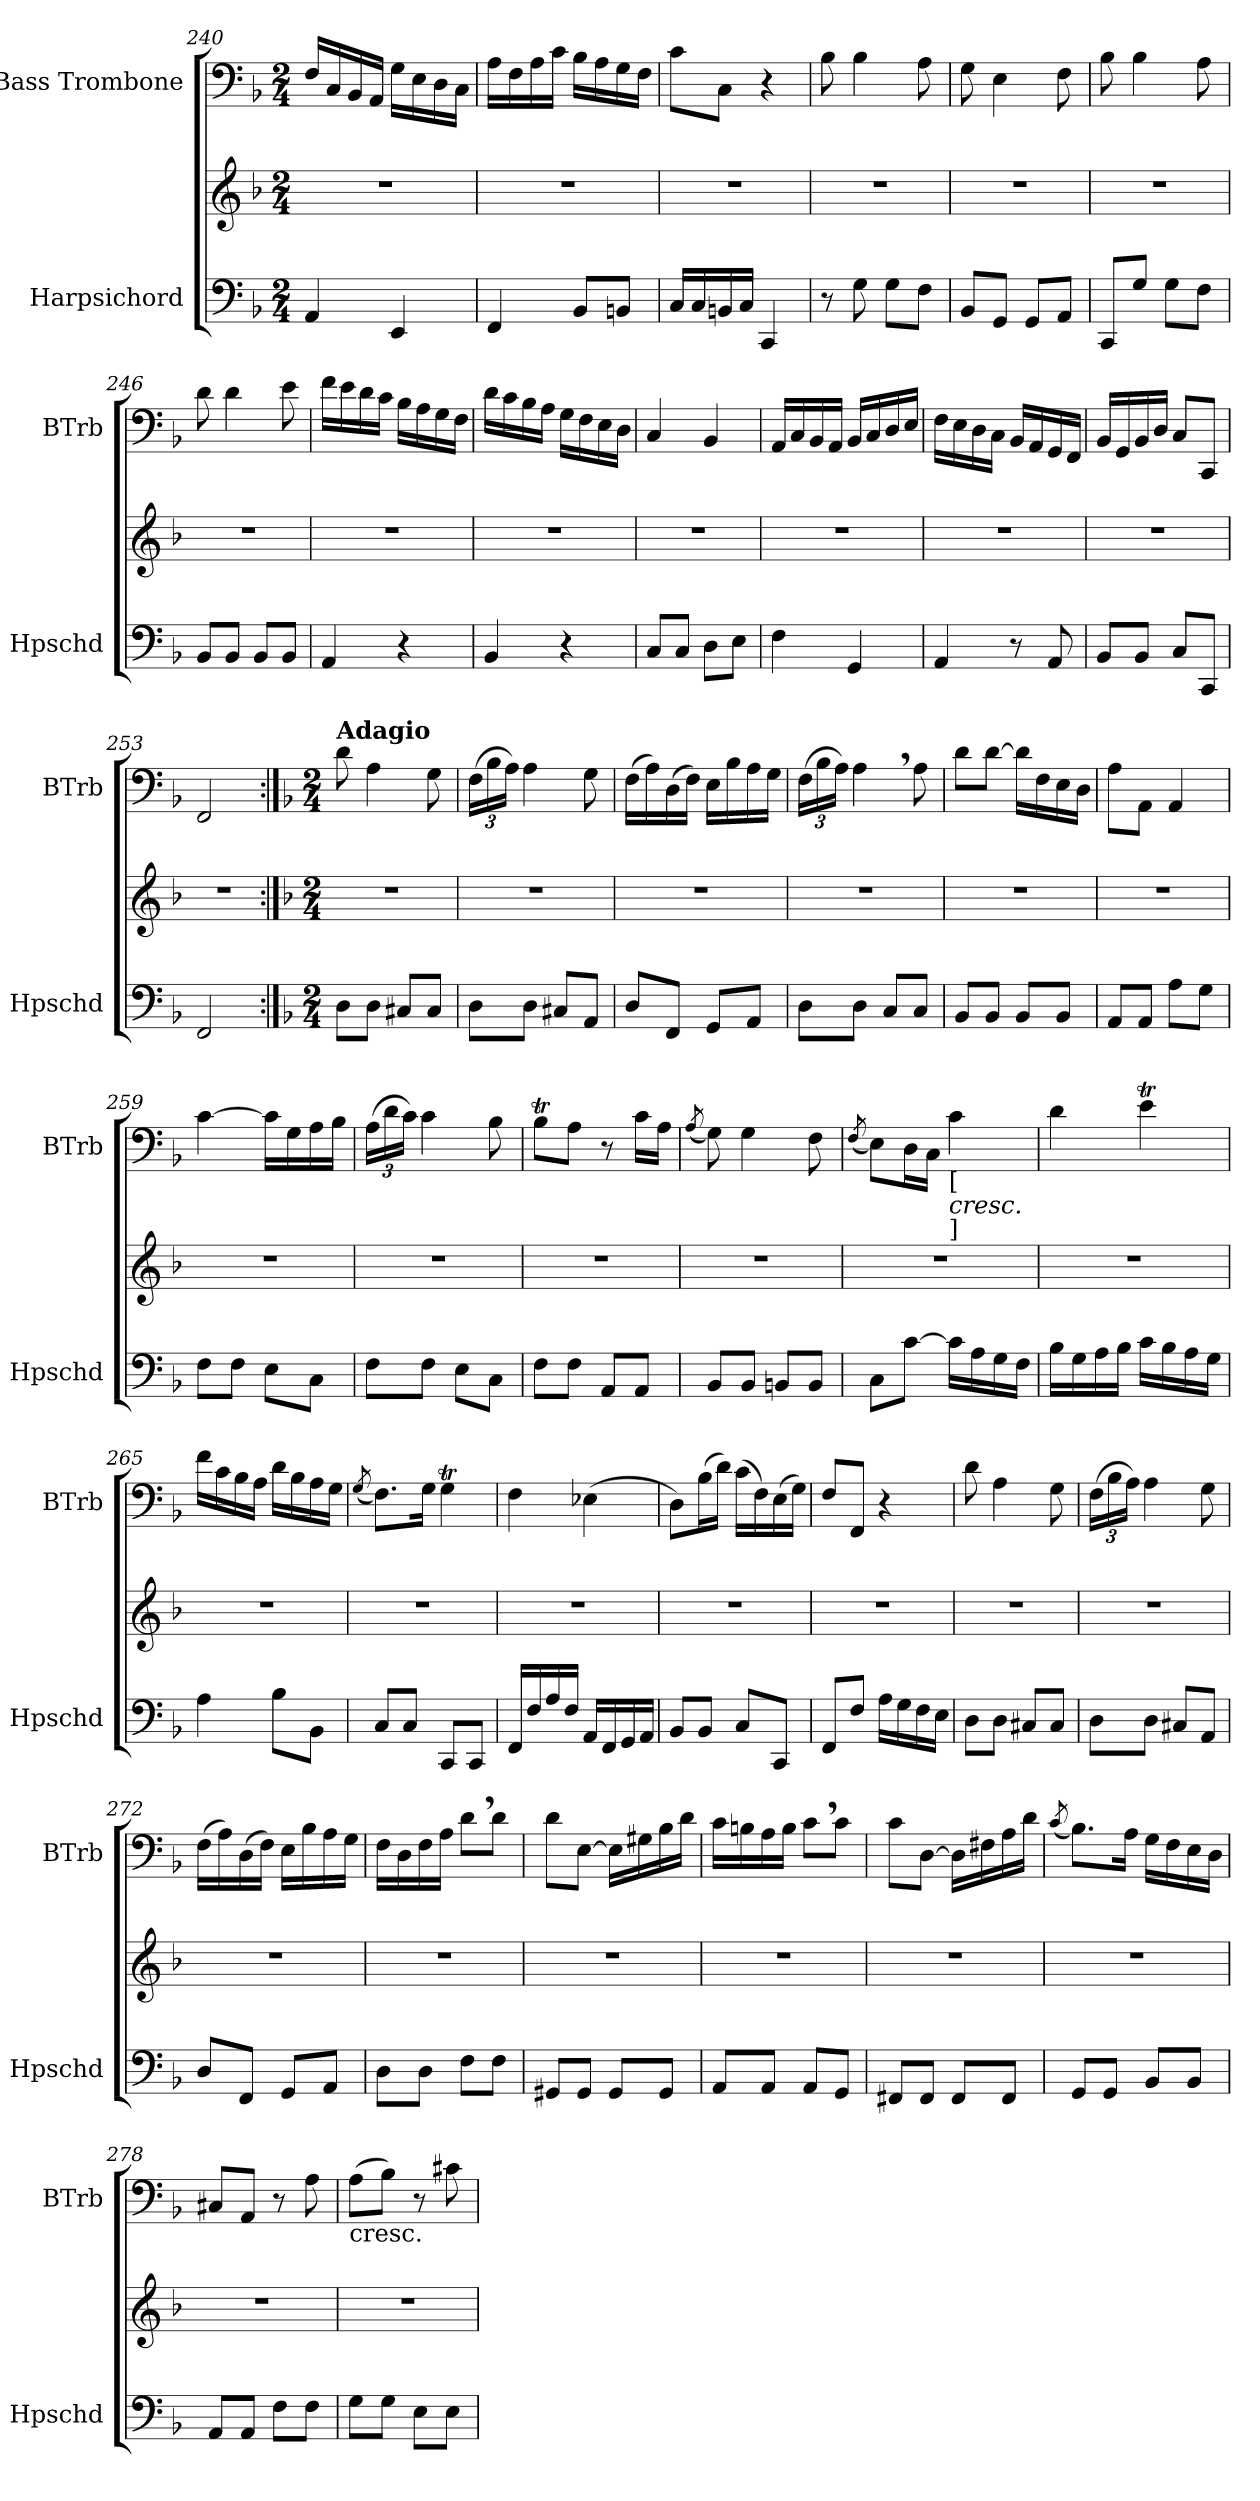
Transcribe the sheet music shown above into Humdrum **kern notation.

**kern	**kern	**kern
*part2	*part2	*part1
*staff3	*staff2	*staff1
*I"Harpsichord	*	*I"Bass Trombone
*I'Hpschd	*	*I'BTrb
*clefF4	*clefG2	*clefF4
*k[b-]	*k[b-]	*k[b-]
*F:	*F:	*F:
*M2/4	*M2/4	*M2/4
=240	=240	=240
4AA/	2r	16F/LL
.	.	16C/
.	.	16BB-/
.	.	16AA/JJ
4EE/	.	16G\LL
.	.	16E\
.	.	16D\
.	.	16C\JJ
=241	=241	=241
4FF/	2r	16A\LL
.	.	16F\
.	.	16A\
.	.	16c\JJ
8BB-/L	.	16B-\LL
.	.	16A\
8BBn/J	.	16G\
.	.	16F\JJ
!!LO:LB:g=z
=242	=242	=242
16C/LL	2r	8c\L
16C/	.	.
16BBn/	.	8C\J
16C/JJ	.	.
4CC/	.	4r
=243	=243	=243
8r	2r	8B-\
8G\	.	4B-\
8G\L	.	.
8F\J	.	8A\
=244	=244	=244
8BB-/L	2r	8G\
8GG/J	.	4E\
8GG/L	.	.
8AA/J	.	8F\
=245	=245	=245
8CC/L	2r	8B-\
8G/J	.	4B-\
8G\L	.	.
8F\J	.	8A\
=246	=246	=246
8BB-/L	2r	8d\
8BB-/J	.	4d\
8BB-/L	.	.
8BB-/J	.	8e\
=247	=247	=247
4AA/	2r	16f\LL
.	.	16e\
.	.	16d\
.	.	16c\JJ
4r	.	16B-\LL
.	.	16A\
.	.	16G\
.	.	16F\JJ
!!LO:LB:g=z
=248	=248	=248
4BB-/	2r	16d\LL
.	.	16c\
.	.	16B-\
.	.	16A\JJ
4r	.	16G\LL
.	.	16F\
.	.	16E\
.	.	16D\JJ
=249	=249	=249
8C/L	2r	4C/
8C/J	.	.
8D\L	.	4BB-/
8E\J	.	.
=250	=250	=250
4F\	2r	16AA/LL
.	.	16C/
.	.	16BB-/
.	.	16AA/JJ
4GG/	.	16BB-/LL
.	.	16C/
.	.	16D/
.	.	16E/JJ
=251	=251	=251
4AA/	2r	16F\LL
.	.	16E\
.	.	16D\
.	.	16C\JJ
8r	.	16BB-/LL
.	.	16AA/
8AA/	.	16GG/
.	.	16FF/JJ
=252	=252	=252
8BB-/L	2r	16BB-/LL
.	.	16GG/
8BB-/J	.	16BB-/
.	.	16D/JJ
8C/L	.	8C/L
8CC/J	.	8CC/J
=253	=253	=253
2FF/	2r	2FF/
!!LO:PB:g=z
=253X8:|!	=253X8:|!	=253X8:|!
*k[b-]	*k[b-]	*k[b-]
*F:	*F:	*F:
*M2/4	*M2/4	*M2/4
!	!	!LO:TX:a:B:t=Adagio
8D\L	2r	8d\
8D\J	.	4A\
8C#X/L	.	.
8C#/J	.	8G\
=254	=254	=254
*	*	*Xbrackettup
8D\L	2r	(>24F\LL
.	.	24B-\
.	.	24A\JJ)
8D\J	.	4A\
8C#X/L	.	.
8AA/J	.	8G\
=255	=255	=255
8D/L	2r	(>16F\LL
.	.	16A\)
8FF/J	.	(>16D\
.	.	16F\JJ)
8GG/L	.	16E\LL
.	.	16B-\
8AA/J	.	16A\
.	.	16G\JJ
=256	=256	=256
8D\L	2r	(>24F\LL
.	.	24B-\
.	.	24A\JJ)
8D\J	.	4A,>\
8C/L	.	.
8C/J	.	8A\
=257	=257	=257
8BB-/L	2r	8d\L
8BB-/J	.	[8d\J
8BB-/L	.	16d\LL]
.	.	16F\
8BB-/J	.	16E\
.	.	16D\JJ
!!LO:LB:g=z
=258	=258	=258
8AA/L	2r	8A\L
8AA/J	.	8AA\J
8A\L	.	4AA/
8G\J	.	.
=259	=259	=259
8F\L	2r	[4c\
8F\J	.	.
8E\L	.	16c\LL]
.	.	16G\
8C\J	.	16A\
.	.	16B-\JJ
=260	=260	=260
8F\L	2r	(>24A\LL
.	.	24d\
.	.	24c\JJ)
8F\J	.	4c\
8E\L	.	.
8C\J	.	8B-\
=261	=261	=261
8F\L	2r	8B-T\L
8F\J	.	8A\J
8AA/L	.	8r
8AA/J	.	16c\LL
.	.	16A\JJ
=262	=262	=262
.	.	(<8qA/
8BB-/L	2r	8G\)
8BB-/J	.	4G\
8BBn/L	.	.
8BB/J	.	8F\
=263	=263	=263
.	.	(<8qF/
8C\L	2r	8E\L)
[8c\J	.	16D\L
.	.	16C\JJ
!	!	!LO:TX:b:t=[
!	!	!LO:TX:b:i:t=cresc.
!	!	!LO:TX:b:t=]
16c\LL]	.	4c\
16A\	.	.
16G\	.	.
16F\JJ	.	.
!!LO:LB:g=z
=264	=264	=264
16B-\LL	2r	4d\
16G\	.	.
16A\	.	.
16B-\JJ	.	.
16c\LL	.	4et\
16B-\	.	.
16A\	.	.
16G\JJ	.	.
=265	=265	=265
4A\	2r	16f\LL
.	.	16c\
.	.	16B-\
.	.	16A\JJ
8B-\L	.	16d\LL
.	.	16B-\
8BB-\J	.	16A\
.	.	16G\JJ
=266	=266	=266
.	.	(<8qG/
8C/L	2r	8.F\L)
8C/J	.	.
.	.	16G\Jk
8CC/L	.	4GT\
8CC/J	.	.
=267	=267	=267
16FF/LL	2r	4F\
16F/	.	.
16A/	.	.
16F/JJ	.	.
16AA/LL	.	(>4E-X\
16FF/	.	.
16GG/	.	.
16AA/JJ	.	.
=268	=268	=268
8BB-/L	2r	8D\L)
8BB-/J	.	(>16B-\L
.	.	16d\JJ)
8C/L	.	(>16c\LL
.	.	16F\)
8CC/J	.	(>16E\
.	.	16G\JJ)
!!LO:LB:g=z
=269	=269	=269
8FF/L	2r	8F/L
8F/J	.	8FF/J
16A\LL	.	4r
16G\	.	.
16F\	.	.
16E\JJ	.	.
=270	=270	=270
8D\L	2r	8d\
8D\J	.	4A\
8C#X/L	.	.
8C#/J	.	8G\
=271	=271	=271
8D\L	2r	(>24F\LL
.	.	24B-\
.	.	24A\JJ)
8D\J	.	4A\
8C#X/L	.	.
8AA/J	.	8G\
=272	=272	=272
8D/L	2r	(>16F\LL
.	.	16A\)
8FF/J	.	(>16D\
.	.	16F\JJ)
8GG/L	.	16E\LL
.	.	16B-\
8AA/J	.	16A\
.	.	16G\JJ
=273	=273	=273
8D\L	2r	16F\LL
.	.	16D\
8D\J	.	16F\
.	.	16A\JJ
8F\L	.	8d,>\L
8F\J	.	8d\J
=274	=274	=274
8GG#X/L	2r	8d\L
8GG#/J	.	[8E\J
8GG#/L	.	16E\LL]
.	.	16G#X\
8GG#/J	.	16B-\
.	.	16d\JJ
!!LO:PB:g=z
=275	=275	=275
8AA/L	2r	16c\LL
.	.	16Bn\
8AA/J	.	16A\
.	.	16B\JJ
8AA/L	.	8c,>\L
8GG/J	.	8c\J
=276	=276	=276
8FF#X/L	2r	8c\L
8FF#/J	.	[8D\J
8FF#/L	.	16D\LL]
.	.	16F#X\
8FF#/J	.	16A\
.	.	16d\JJ
=277	=277	=277
.	.	(<8qc/
8GG/L	2r	8.B-\L)
8GG/J	.	.
.	.	16A\Jk
8BB-/L	.	16G\LL
.	.	16F\
8BB-/J	.	16E\
.	.	16D\JJ
=278	=278	=278
8AA/L	2r	8C#X/L
8AA/J	.	8AA/J
8F\L	.	8r
8F\J	.	8A\
=279	=279	=279
!	!	!LO:TX:b:t=cresc.
8G\L	2r	(>8A\L
8G\J	.	8B-\J)
8E\L	.	8r
8E\J	.	8c#X\
=	=	=
*-	*-	*-
